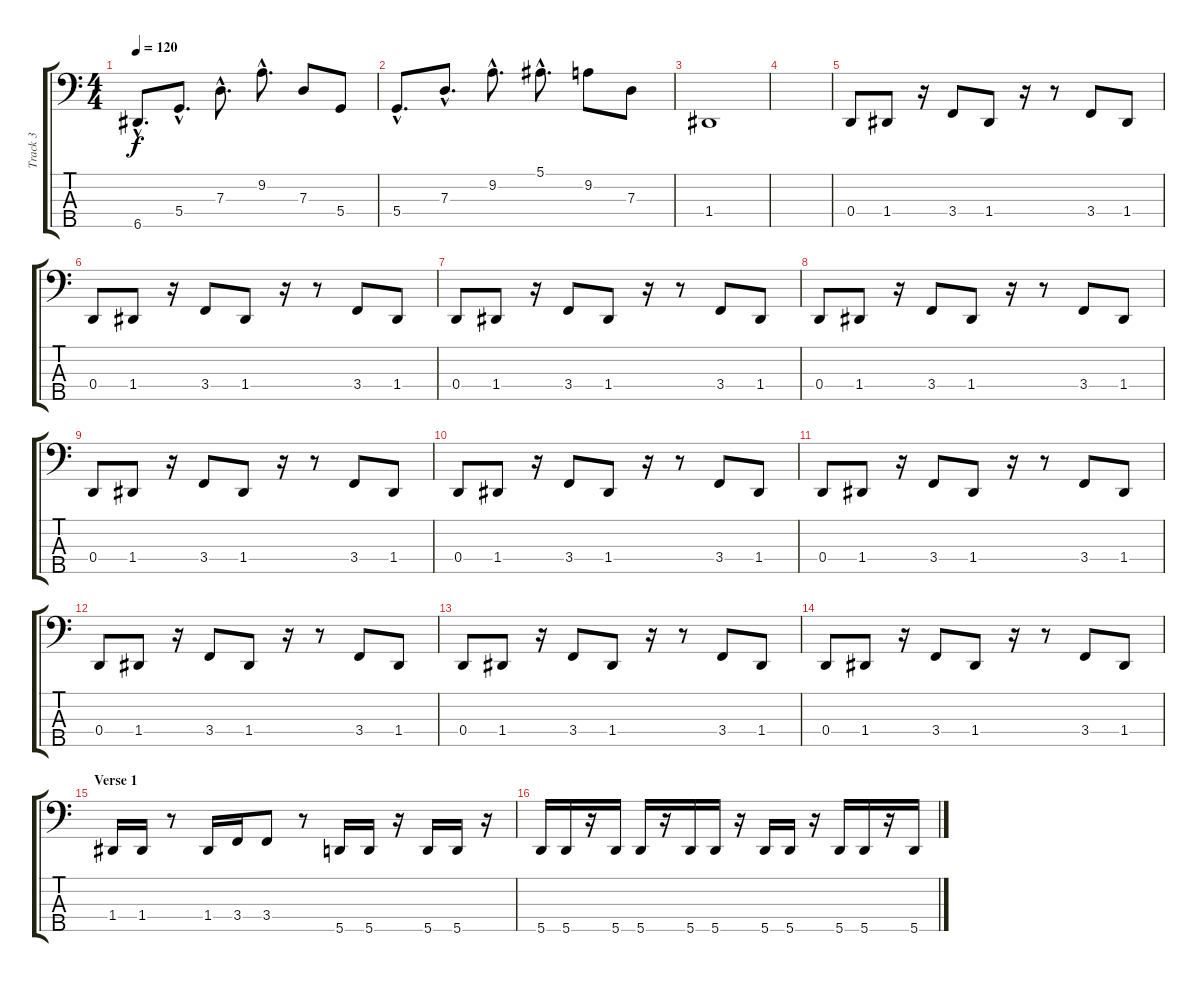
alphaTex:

\track ("Track 3" "Track 3") {instrument electricbassfinger}
\staff {score tabs}
\tuning (F2 C2 G1 D1 A0) {hide}
\ts (4 4)
\tempo 120
\clef f4
\ks c
6.5{hac}.8{d dy f} 5.4{hac}.8{d} 7.3{hac}.8{d} 9.2{hac}.8{d} 7.3.8 5.4.8 |
5.4{hac}.8{d} 7.3{hac}.8{d} 9.2{hac}.8{d} 5.1{hac}.8{d} 9.2.8 7.3.8 |
1.4.1 |
|
0.4.8 1.4.8 r.16 3.4.8 1.4.8 r.16 r.8 3.4.8 1.4.8 |
0.4.8 1.4.8 r.16 3.4.8 1.4.8 r.16 r.8 3.4.8 1.4.8 |
0.4.8 1.4.8 r.16 3.4.8 1.4.8 r.16 r.8 3.4.8 1.4.8 |
0.4.8 1.4.8 r.16 3.4.8 1.4.8 r.16 r.8 3.4.8 1.4.8 |
0.4.8 1.4.8 r.16 3.4.8 1.4.8 r.16 r.8 3.4.8 1.4.8 |
0.4.8 1.4.8 r.16 3.4.8 1.4.8 r.16 r.8 3.4.8 1.4.8 |
0.4.8 1.4.8 r.16 3.4.8 1.4.8 r.16 r.8 3.4.8 1.4.8 |
0.4.8 1.4.8 r.16 3.4.8 1.4.8 r.16 r.8 3.4.8 1.4.8 |
0.4.8 1.4.8 r.16 3.4.8 1.4.8 r.16 r.8 3.4.8 1.4.8 |
0.4.8 1.4.8 r.16 3.4.8 1.4.8 r.16 r.8 3.4.8 1.4.8 |
\section ("" "Verse 1")
1.4.16 1.4.16 r.8 1.4.16 3.4.16 3.4.8 r.8 5.5.16 5.5.16 r.16 5.5.16 5.5.16 r.16 |
5.5.16 5.5.16 r.16 5.5.16 5.5.16 r.16 5.5.16 5.5.16 r.16 5.5.16 5.5.16 r.16 5.5.16 5.5.16 r.16 5.5.16
